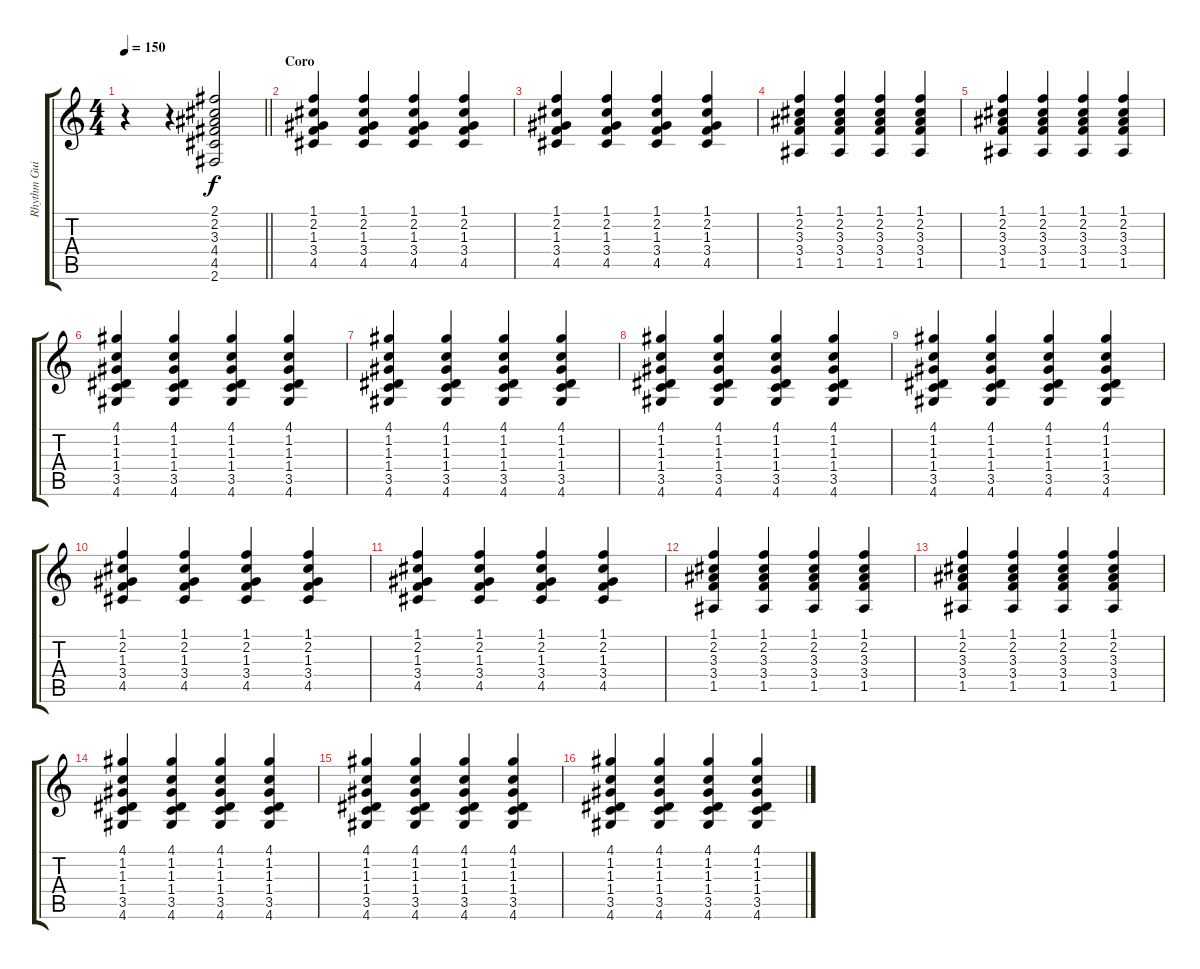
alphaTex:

\track ("Rhythm Guitar" "Rhythm Gui") {instrument distortionguitar}
\staff {score tabs}
\tuning (E4 B3 G3 D3 A2 E2) {hide}
\ts (4 4)
\tempo 150
\clef g2
\barLineRight lightlight
\ks c
r.4{dy mf} r.4 (2.1 2.2 3.3 4.4 4.5 2.6).2{dy f} |
\section ("" "Coro")
(1.1 2.2 1.3 3.4 4.5).4 (1.1 2.2 1.3 3.4 4.5).4 (1.1 2.2 1.3 3.4 4.5).4 (1.1 2.2 1.3 3.4 4.5).4 |
(1.1 2.2 1.3 3.4 4.5).4 (1.1 2.2 1.3 3.4 4.5).4 (1.1 2.2 1.3 3.4 4.5).4 (1.1 2.2 1.3 3.4 4.5).4 |
(1.1 2.2 3.3 3.4 1.5).4 (1.1 2.2 3.3 3.4 1.5).4 (1.1 2.2 3.3 3.4 1.5).4 (1.1 2.2 3.3 3.4 1.5).4 |
(1.1 2.2 3.3 3.4 1.5).4 (1.1 2.2 3.3 3.4 1.5).4 (1.1 2.2 3.3 3.4 1.5).4 (1.1 2.2 3.3 3.4 1.5).4 |
(4.1 1.2 1.3 1.4 3.5 4.6).4 (4.1 1.2 1.3 1.4 3.5 4.6).4 (4.1 1.2 1.3 1.4 3.5 4.6).4 (4.1 1.2 1.3 1.4 3.5 4.6).4 |
(4.1 1.2 1.3 1.4 3.5 4.6).4 (4.1 1.2 1.3 1.4 3.5 4.6).4 (4.1 1.2 1.3 1.4 3.5 4.6).4 (4.1 1.2 1.3 1.4 3.5 4.6).4 |
(4.1 1.2 1.3 1.4 3.5 4.6).4 (4.1 1.2 1.3 1.4 3.5 4.6).4 (4.1 1.2 1.3 1.4 3.5 4.6).4 (4.1 1.2 1.3 1.4 3.5 4.6).4 |
(4.1 1.2 1.3 1.4 3.5 4.6).4 (4.1 1.2 1.3 1.4 3.5 4.6).4 (4.1 1.2 1.3 1.4 3.5 4.6).4 (4.1 1.2 1.3 1.4 3.5 4.6).4 |
(1.1 2.2 1.3 3.4 4.5).4 (1.1 2.2 1.3 3.4 4.5).4 (1.1 2.2 1.3 3.4 4.5).4 (1.1 2.2 1.3 3.4 4.5).4 |
(1.1 2.2 1.3 3.4 4.5).4 (1.1 2.2 1.3 3.4 4.5).4 (1.1 2.2 1.3 3.4 4.5).4 (1.1 2.2 1.3 3.4 4.5).4 |
(1.1 2.2 3.3 3.4 1.5).4 (1.1 2.2 3.3 3.4 1.5).4 (1.1 2.2 3.3 3.4 1.5).4 (1.1 2.2 3.3 3.4 1.5).4 |
(1.1 2.2 3.3 3.4 1.5).4 (1.1 2.2 3.3 3.4 1.5).4 (1.1 2.2 3.3 3.4 1.5).4 (1.1 2.2 3.3 3.4 1.5).4 |
(4.1 1.2 1.3 1.4 3.5 4.6).4 (4.1 1.2 1.3 1.4 3.5 4.6).4 (4.1 1.2 1.3 1.4 3.5 4.6).4 (4.1 1.2 1.3 1.4 3.5 4.6).4 |
(4.1 1.2 1.3 1.4 3.5 4.6).4 (4.1 1.2 1.3 1.4 3.5 4.6).4 (4.1 1.2 1.3 1.4 3.5 4.6).4 (4.1 1.2 1.3 1.4 3.5 4.6).4 |
(4.1 1.2 1.3 1.4 3.5 4.6).4 (4.1 1.2 1.3 1.4 3.5 4.6).4 (4.1 1.2 1.3 1.4 3.5 4.6).4 (4.1 1.2 1.3 1.4 3.5 4.6).4
